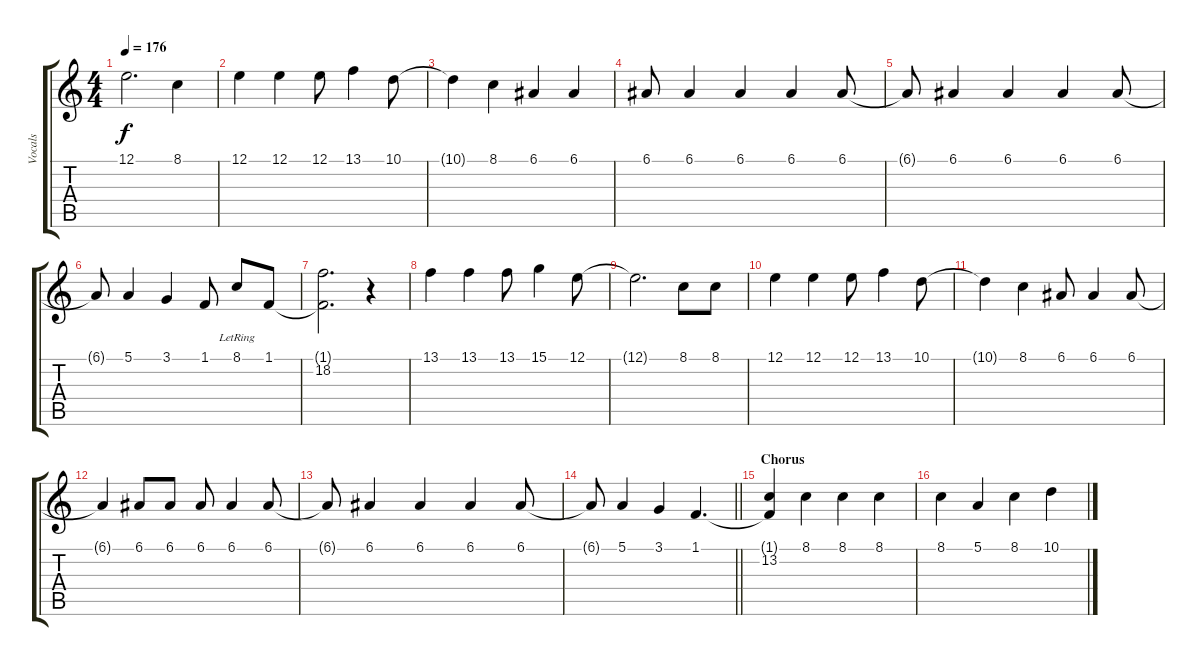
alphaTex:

\track ("Vocals" "Vocals") {instrument lead6voice}
\staff {score tabs}
\tuning (E4 B3 G3 D3 A2 E2) {hide}
\ts (4 4)
\tempo 176
\clef g2
\ks c
12.1{t}.2{d dy f} 8.1.4 |
12.1.4 12.1.4 12.1.8 13.1.4 10.1.8 |
10.1{t}.4 8.1.4 6.1.4 6.1.4 |
6.1.8 6.1.4 6.1.4 6.1.4 6.1.8 |
6.1{t}.8 6.1.4 6.1.4 6.1.4 6.1.8 |
6.1{t}.8 5.1.4 3.1.4 1.1.8 8.1{lr}.8 1.1.8 |
(1.1{t} 18.2).2{d} r.4 |
13.1.4 13.1.4 13.1.8 15.1.4 12.1.8 |
12.1{t}.2{d} 8.1.8 8.1.8 |
12.1.4 12.1.4 12.1.8 13.1.4 10.1.8 |
10.1{t}.4 8.1.4 6.1.8 6.1.4 6.1.8 |
6.1{t}.4 6.1.8 6.1.8 6.1.8 6.1.4 6.1.8 |
6.1{t}.8 6.1.4 6.1.4 6.1.4 6.1.8 |
\barLineRight lightlight
6.1{t}.8 5.1.4 3.1.4 1.1.4{d} |
\section ("" "Chorus")
(1.1{t} 13.2).4 8.1.4 8.1.4 8.1.4 |
8.1.4 5.1.4 8.1.4 10.1.4
